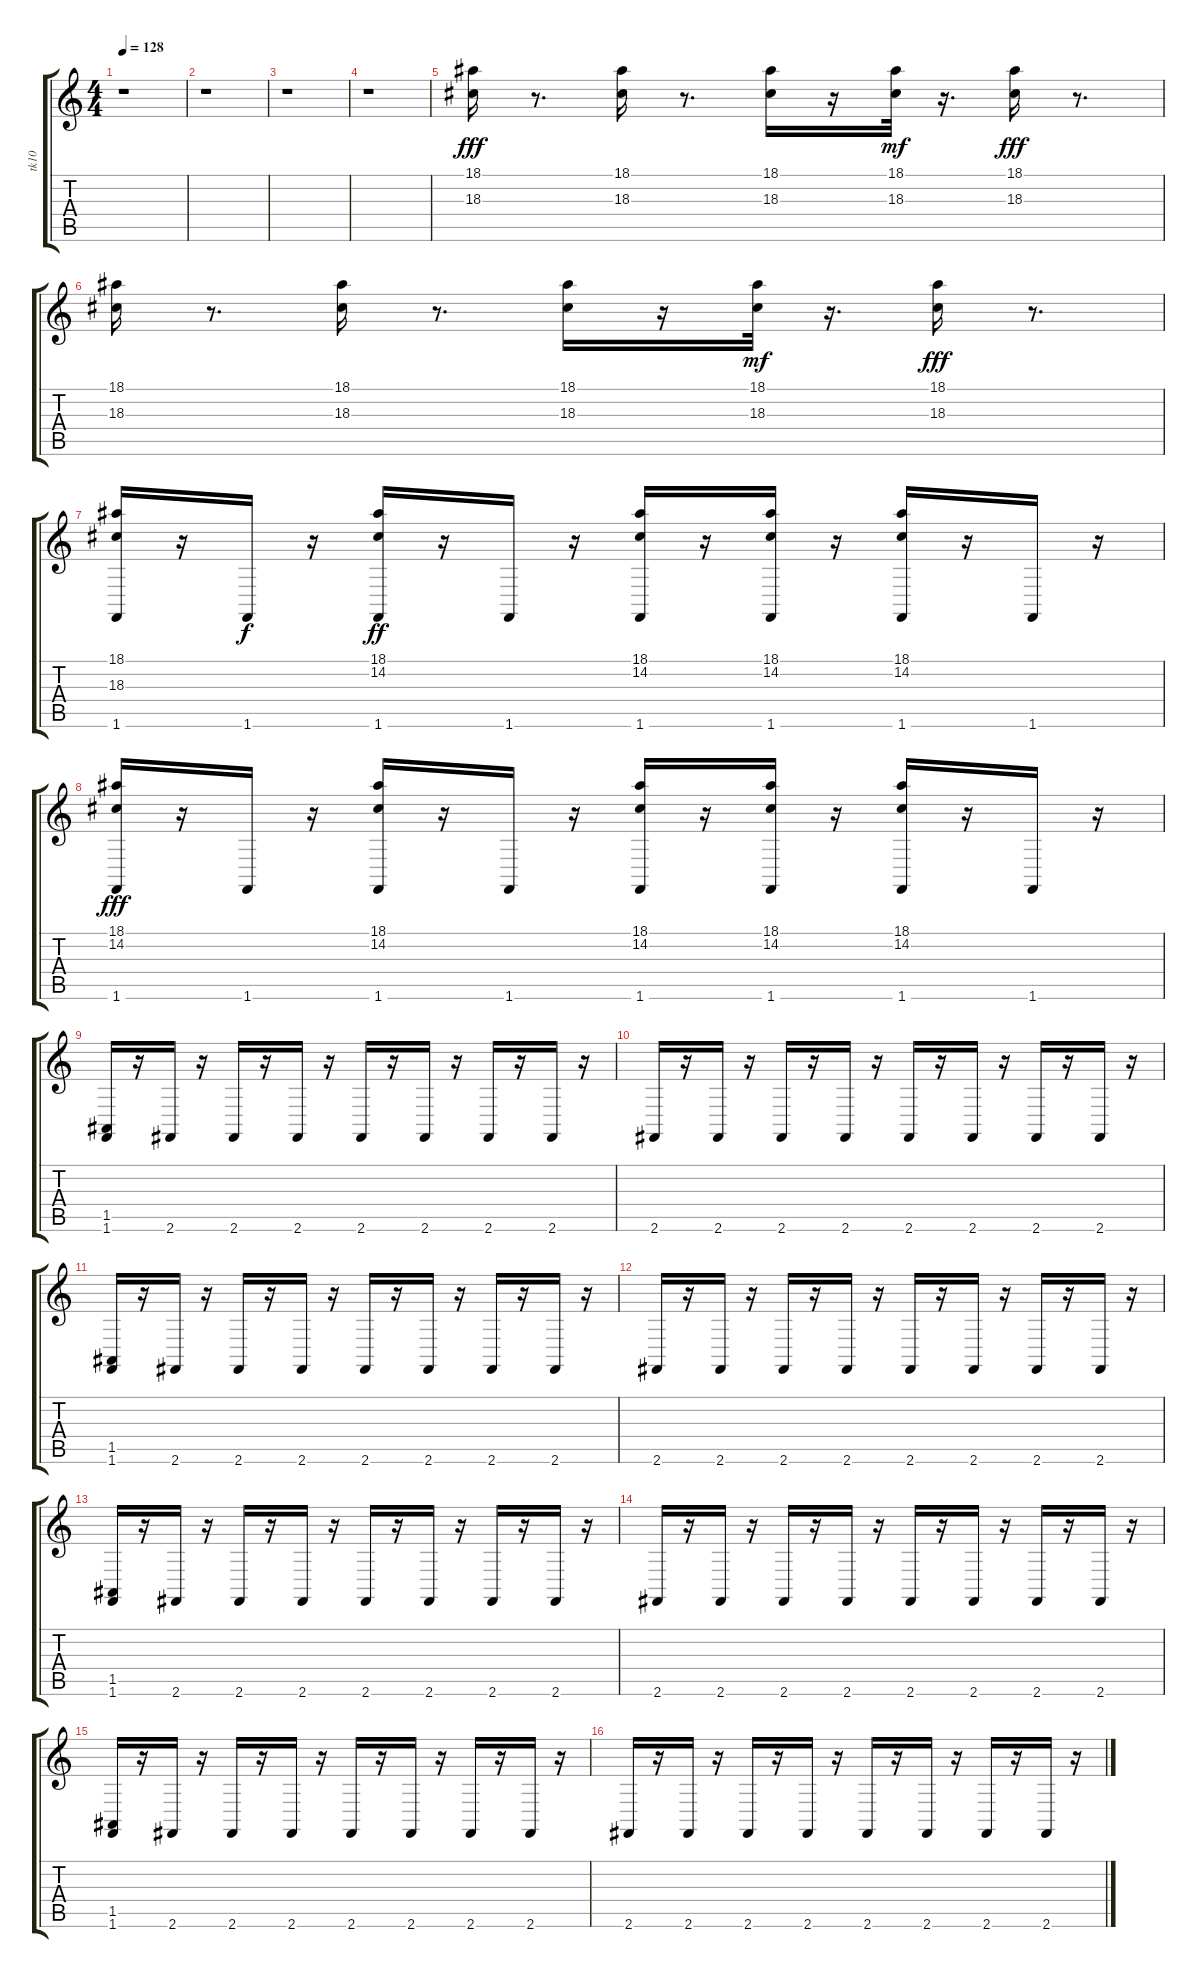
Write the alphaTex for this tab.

\track ("tk10" "tk10") {instrument acousticgrandpiano}
\staff {score tabs}
\tuning (E4 B3 G3 D3 A2 E2) {hide}
\ts (4 4)
\tempo 128
\clef g2
\ks c
r.1{dy fff} |
r.1 |
r.1 |
r.1 |
(18.1 18.3).16 r.8{d} (18.1 18.3).16 r.8{d} (18.1 18.3).16 r.16 (18.1 18.3).32{dy mf} r.16{d} (18.1 18.3).16{dy fff} r.8{d} |
(18.1 18.3).16 r.8{d} (18.1 18.3).16 r.8{d} (18.1 18.3).16 r.16 (18.1 18.3).32{dy mf} r.16{d} (18.1 18.3).16{dy fff} r.8{d} |
(18.1 18.3 1.6).16 r.16 1.6.16{dy f} r.16 (18.1 14.2 1.6).16{dy ff} r.16 1.6.16 r.16 (18.1 14.2 1.6).16 r.16 (18.1 14.2 1.6).16 r.16 (18.1 14.2 1.6).16 r.16 1.6.16 r.16 |
(18.1 14.2 1.6).16{dy fff} r.16 1.6.16 r.16 (18.1 14.2 1.6).16 r.16 1.6.16 r.16 (18.1 14.2 1.6).16 r.16 (18.1 14.2 1.6).16 r.16 (18.1 14.2 1.6).16 r.16 1.6.16 r.16 |
(1.5 1.6).16 r.16 2.6.16 r.16 2.6.16 r.16 2.6.16 r.16 2.6.16 r.16 2.6.16 r.16 2.6.16 r.16 2.6.16 r.16 |
2.6.16 r.16 2.6.16 r.16 2.6.16 r.16 2.6.16 r.16 2.6.16 r.16 2.6.16 r.16 2.6.16 r.16 2.6.16 r.16 |
(1.5 1.6).16 r.16 2.6.16 r.16 2.6.16 r.16 2.6.16 r.16 2.6.16 r.16 2.6.16 r.16 2.6.16 r.16 2.6.16 r.16 |
2.6.16 r.16 2.6.16 r.16 2.6.16 r.16 2.6.16 r.16 2.6.16 r.16 2.6.16 r.16 2.6.16 r.16 2.6.16 r.16 |
(1.5 1.6).16 r.16 2.6.16 r.16 2.6.16 r.16 2.6.16 r.16 2.6.16 r.16 2.6.16 r.16 2.6.16 r.16 2.6.16 r.16 |
2.6.16 r.16 2.6.16 r.16 2.6.16 r.16 2.6.16 r.16 2.6.16 r.16 2.6.16 r.16 2.6.16 r.16 2.6.16 r.16 |
(1.5 1.6).16 r.16 2.6.16 r.16 2.6.16 r.16 2.6.16 r.16 2.6.16 r.16 2.6.16 r.16 2.6.16 r.16 2.6.16 r.16 |
2.6.16 r.16 2.6.16 r.16 2.6.16 r.16 2.6.16 r.16 2.6.16 r.16 2.6.16 r.16 2.6.16 r.16 2.6.16 r.16
